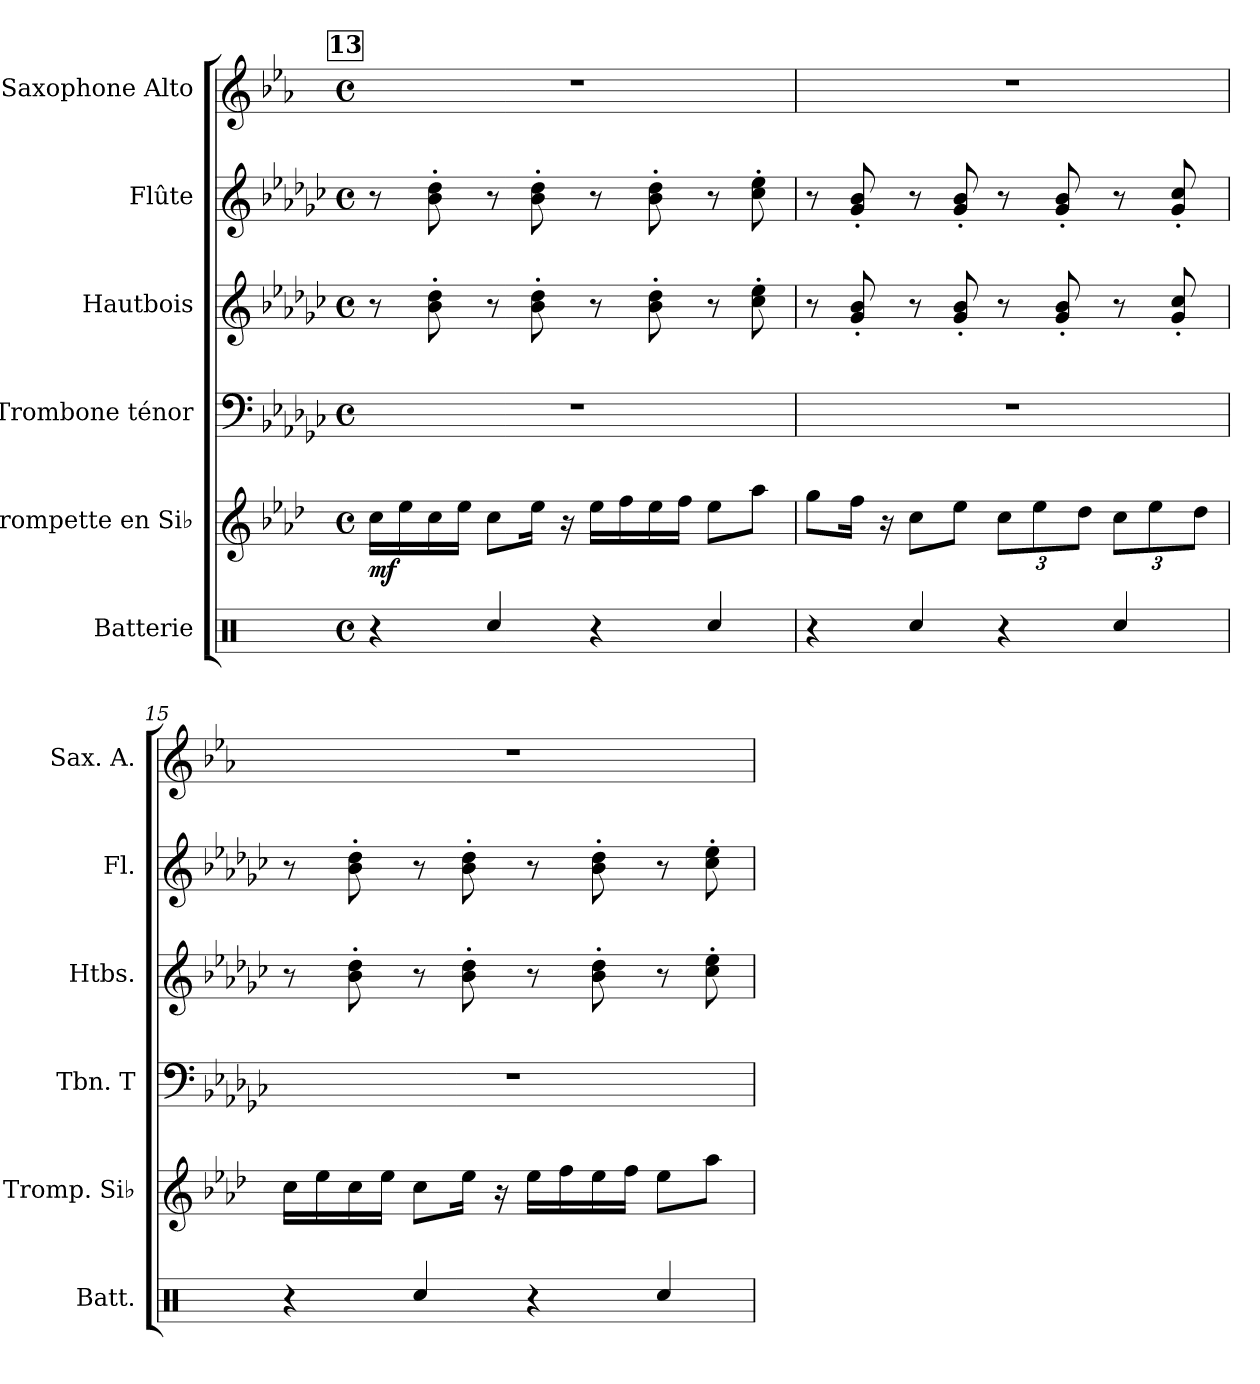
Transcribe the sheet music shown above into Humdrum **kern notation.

**kern	**kern	**dynam	**kern	**kern	**kern	**kern
*part6	*part5	*part5	*part4	*part3	*part2	*part1
*staff6	*staff5	*staff5	*staff4	*staff3	*staff2	*staff1
*I"Batterie	*I"Trompette en Si♭	*	*I"Trombone ténor	*I"Hautbois	*I"Flûte	*I"Saxophone Alto
*I'Batt.	*I'Tromp. Si♭	*	*I'Tbn. T	*I'Htbs.	*I'Fl.	*I'Sax. A.
*clefX	*clefG2	*	*clefF4	*clefG2	*clefG2	*clefG2
*	*ITrd1c2	*	*	*	*	*ITrd5c9
*k[]	*k[b-e-a-d-g-c-]	*	*k[b-e-a-d-g-c-]	*k[b-e-a-d-g-c-]	*k[b-e-a-d-g-c-]	*k[b-e-a-d-g-c-]
*M4/4	*M4/4	*	*M4/4	*M4/4	*M4/4	*M4/4
*met(c)	*met(c)	*	*met(c)	*met(c)	*met(c)	*met(c)
!!LO:REH:place=s1:a:B:fs=14:t=13
=13	=13	=13	=13	=13	=13	=13
!	!	!LO:DY:b	!	!	!	!
4r	16b-\LL	mf	1r	8r	8r	1r
.	16dd-\	.	.	.	.	.
.	16b-\	.	.	8b-\' 8dd-\'	8b-\' 8dd-\'	.
.	16dd-\JJ	.	.	.	.	.
4Rcc/	8b-\L	.	.	8r	8r	.
.	16dd-\Jk	.	.	8b-\' 8dd-\'	8b-\' 8dd-\'	.
.	16r	.	.	.	.	.
4r	16dd-\LL	.	.	8r	8r	.
.	16ee-\	.	.	.	.	.
.	16dd-\	.	.	8b-\' 8dd-\'	8b-\' 8dd-\'	.
.	16ee-\JJ	.	.	.	.	.
4Rcc/	8dd-\L	.	.	8r	8r	.
.	8gg-\J	.	.	8cc-\' 8ee-\'	8cc-\' 8ee-\'	.
!!LO:PB:g=z
=14	=14	=14	=14	=14	=14	=14
4r	8ff\L	.	1r	8r	8r	1r
.	16ee-\Jk	.	.	8g-/' 8b-/'	8g-/' 8b-/'	.
.	16r	.	.	.	.	.
4Rcc/	8b-\L	.	.	8r	8r	.
.	8dd-\J	.	.	8g-/' 8b-/'	8g-/' 8b-/'	.
*	*Xbrackettup	*	*	*	*	*
4r	12b-\L	.	.	8r	8r	.
.	12dd-\	.	.	.	.	.
.	.	.	.	8g-/' 8b-/'	8g-/' 8b-/'	.
.	12cc-\J	.	.	.	.	.
4Rcc/	12b-\L	.	.	8r	8r	.
.	12dd-\	.	.	.	.	.
.	.	.	.	8g-/' 8cc-/'	8g-/' 8cc-/'	.
.	12cc-\J	.	.	.	.	.
=15	=15	=15	=15	=15	=15	=15
4r	16b-\LL	.	1r	8r	8r	1r
.	16dd-\	.	.	.	.	.
.	16b-\	.	.	8b-\' 8dd-\'	8b-\' 8dd-\'	.
.	16dd-\JJ	.	.	.	.	.
4Rcc/	8b-\L	.	.	8r	8r	.
.	16dd-\Jk	.	.	8b-\' 8dd-\'	8b-\' 8dd-\'	.
.	16r	.	.	.	.	.
4r	16dd-\LL	.	.	8r	8r	.
.	16ee-\	.	.	.	.	.
.	16dd-\	.	.	8b-\' 8dd-\'	8b-\' 8dd-\'	.
.	16ee-\JJ	.	.	.	.	.
4Rcc/	8dd-\L	.	.	8r	8r	.
.	8gg-\J	.	.	8cc-\' 8ee-\'	8cc-\' 8ee-\'	.
=	=	=	=	=	=	=
*-	*-	*-	*-	*-	*-	*-
